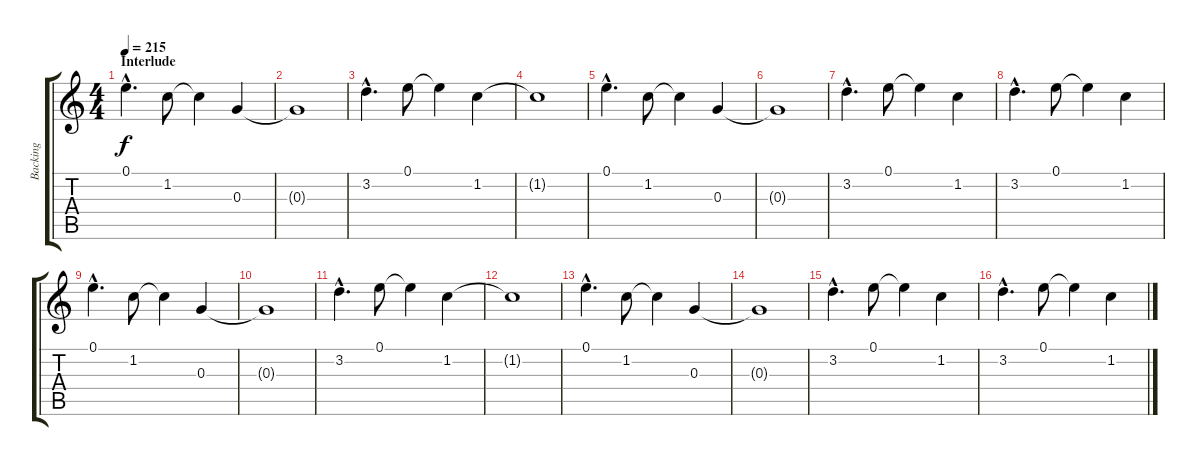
\track ("Backing" "Backing") {instrument distortionguitar}
\staff {score tabs}
\tuning (E4 B3 G3 D3 A2 E2) {hide}
\ts (4 4)
\section ("" "Interlude")
\tempo 215
\clef g2
\ks c
0.1{hac}.4{d dy f} 1.2.8 1.2{t}.4 0.3.4 |
0.3{t}.1 |
3.2{hac}.4{d} 0.1.8 0.1{t}.4 1.2.4 |
1.2{t}.1 |
0.1{hac}.4{d} 1.2.8 1.2{t}.4 0.3.4 |
0.3{t}.1 |
3.2{hac}.4{d} 0.1.8 0.1{t}.4 1.2.4 |
3.2{hac}.4{d} 0.1.8 0.1{t}.4 1.2.4 |
0.1{hac}.4{d} 1.2.8 1.2{t}.4 0.3.4 |
0.3{t}.1 |
3.2{hac}.4{d} 0.1.8 0.1{t}.4 1.2.4 |
1.2{t}.1 |
0.1{hac}.4{d} 1.2.8 1.2{t}.4 0.3.4 |
0.3{t}.1 |
3.2{hac}.4{d} 0.1.8 0.1{t}.4 1.2.4 |
3.2{hac}.4{d} 0.1.8 0.1{t}.4 1.2.4
